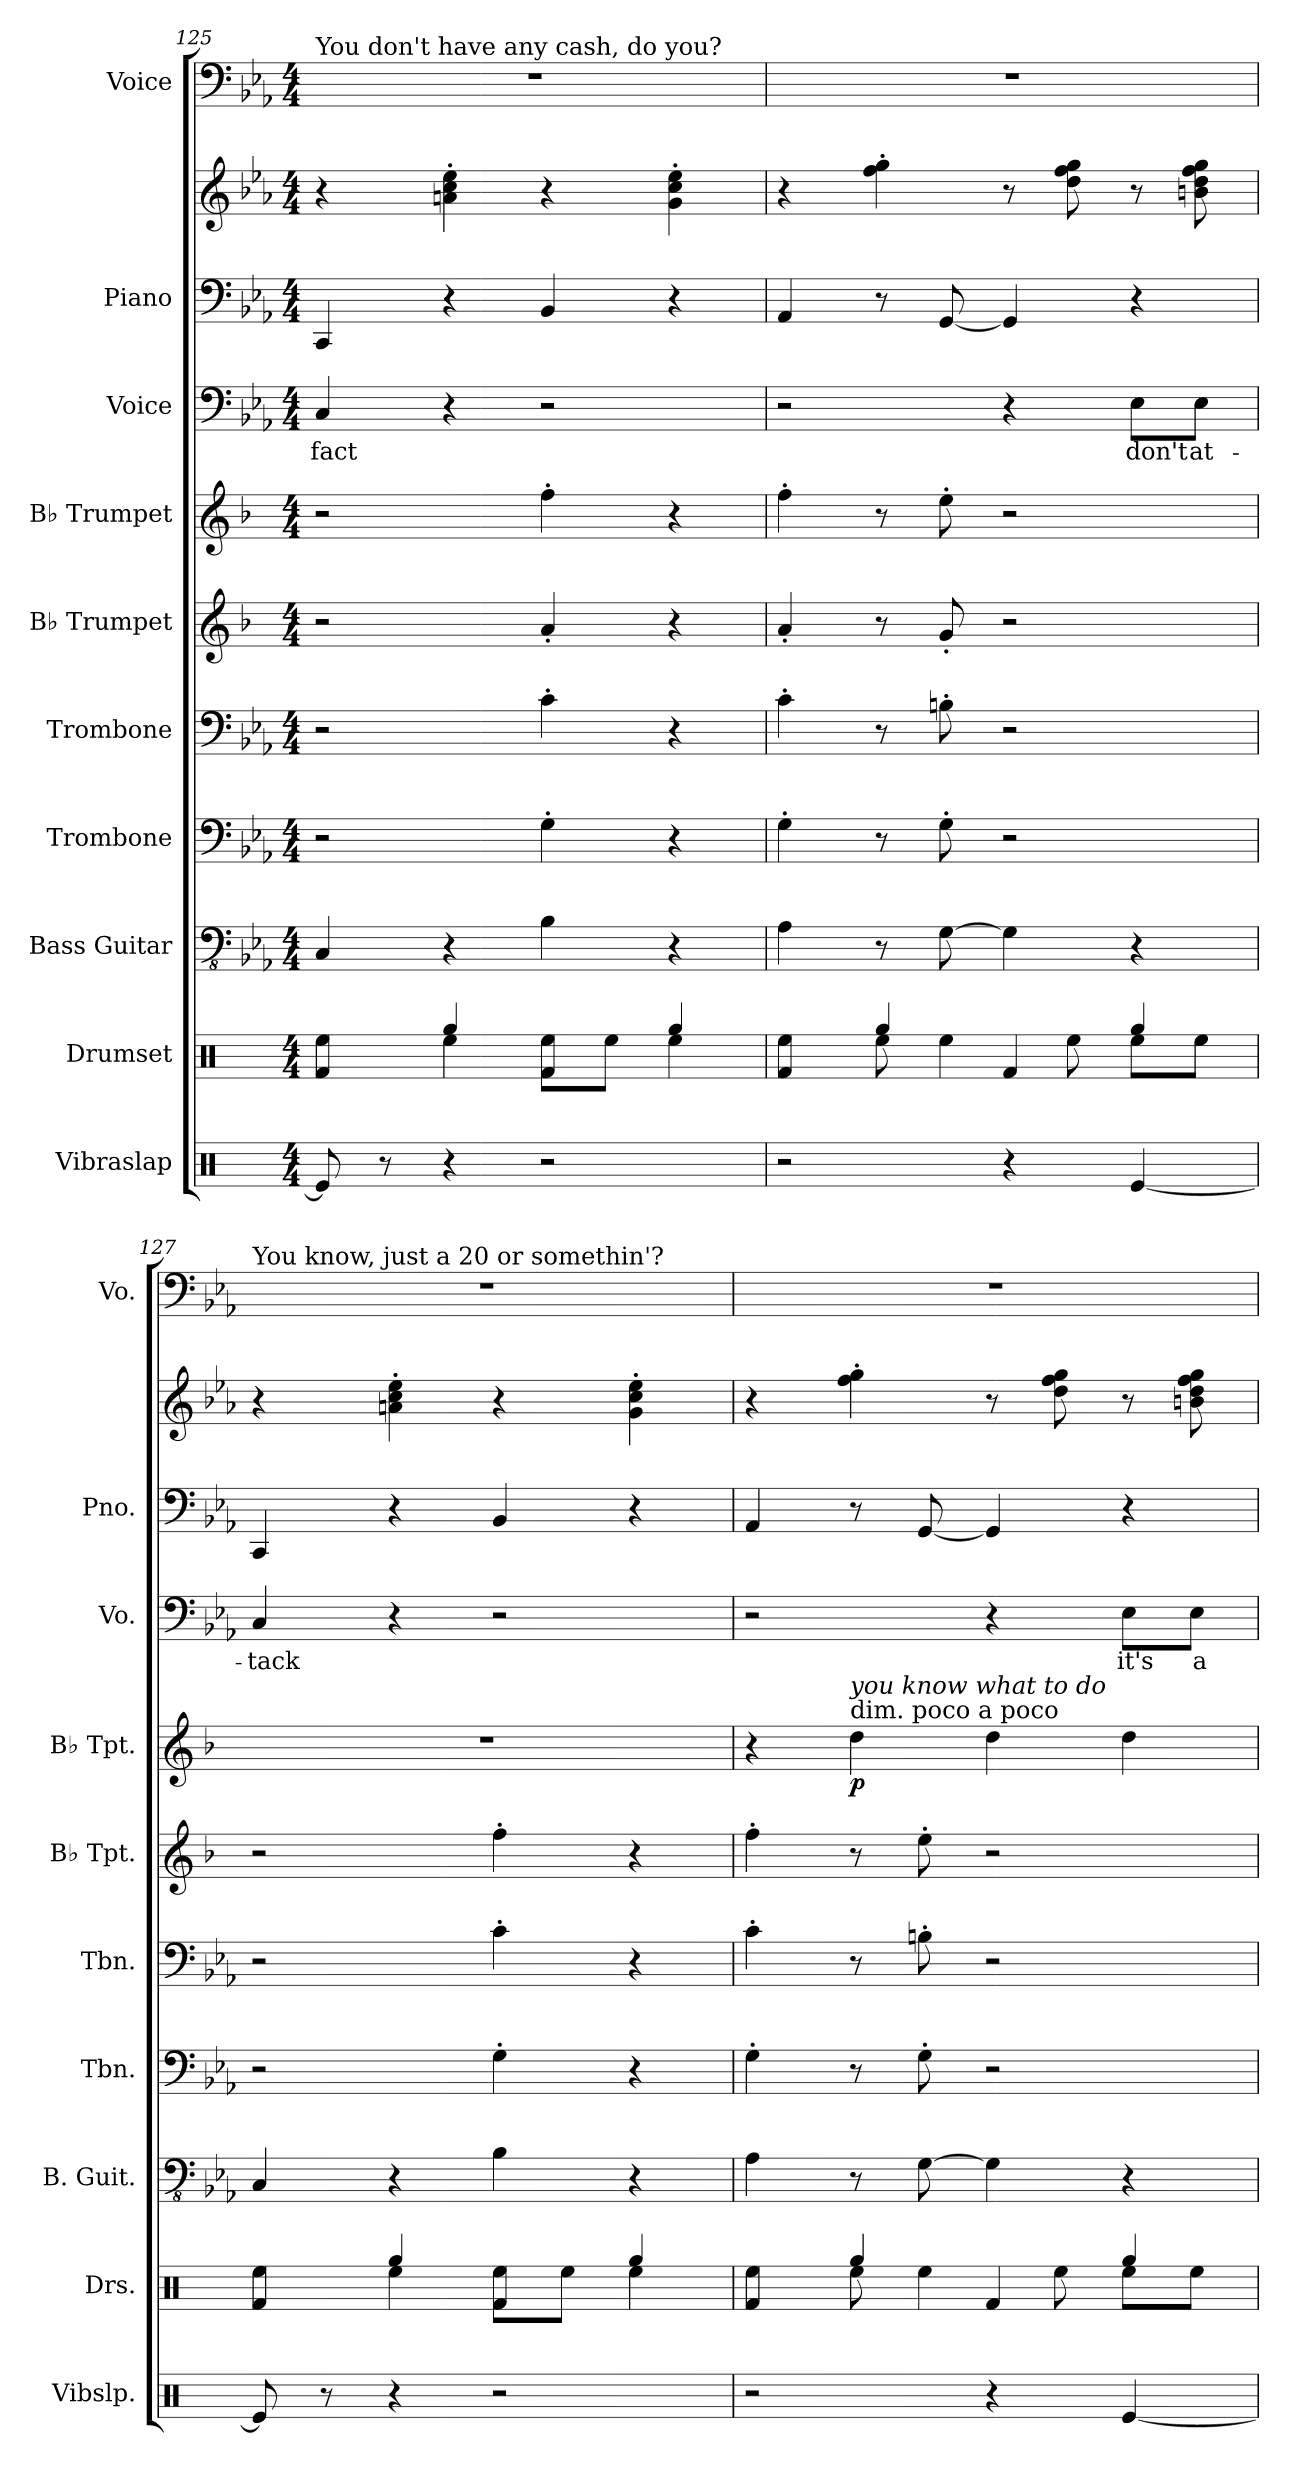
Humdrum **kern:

**kern	**kern	**kern	**kern	**kern	**kern	**kern	**dynam	**kern	**text	**kern	**kern	**kern
*part10	*part9	*part8	*part7	*part6	*part5	*part4	*part4	*part3	*part3	*part2	*part2	*part1
*staff11	*staff10	*staff9	*staff8	*staff7	*staff6	*staff5	*staff5	*staff4	*staff4	*staff3	*staff2	*staff1
*I"Vibraslap	*I"Drumset	*I"Bass Guitar	*I"Trombone	*I"Trombone	*I"B♭ Trumpet	*I"B♭ Trumpet	*	*I"Voice	*	*I"Piano	*	*I"Voice
*I'Vibslp.	*I'Drs.	*I'B. Guit.	*I'Tbn.	*I'Tbn.	*I'B♭ Tpt.	*I'B♭ Tpt.	*	*I'Vo.	*	*I'Pno.	*	*I'Vo.
*clefX	*clefX	*clefFv4	*clefF4	*clefF4	*clefG2	*clefG2	*	*clefF4	*	*clefF4	*clefG2	*clefF4
*	*	*	*	*	*ITrd1c2	*ITrd1c2	*	*	*	*	*	*
*k[]	*k[]	*k[b-e-a-]	*k[b-e-a-]	*k[b-e-a-]	*k[b-e-a-]	*k[b-e-a-]	*	*k[b-e-a-]	*	*k[b-e-a-]	*k[b-e-a-]	*k[b-e-a-]
*M4/4	*M4/4	*M4/4	*M4/4	*M4/4	*M4/4	*M4/4	*	*M4/4	*	*M4/4	*M4/4	*M4/4
=125	=125	=125	=125	=125	=125	=125	=125	=125	=125	=125	=125	=125
*	*^	*	*	*	*	*	*	*	*	*	*	*
!	!	!	!	!	!	!	!	!	!	!	!	!	!LO:TX:a:t=You don't have any cash, do you?
!	!	!	!	!	!	!	!	!	!	!LO:LY:b	!	!	!
8Re/]	4Rf/	4Ree\	4CC/	2r	2r	2r	2r	.	4C/	fact	4CC/	4r	1r
8r	.	.	.	.	.	.	.	.	.	.	.	.	.
4r	4Rgg/	4Ree\	4r	.	.	.	.	.	4r	.	4r	4an\' 4cc\' 4ee-\'	.
2r	4Rf/	8Ree\L	4BB-\	4G'\	4c'\	4g'/	4ee-'\	.	2r	.	4BB-/	4r	.
.	.	8Ree\J	.	.	.	.	.	.	.	.	.	.	.
.	4Rgg/	4Ree\	4r	4r	4r	4r	4r	.	.	.	4r	4g\' 4cc\' 4ee-\'	.
!!LO:PB:g=z
=126	=126	=126	=126	=126	=126	=126	=126	=126	=126	=126	=126	=126	=126
2r	4Rf/	4Ree\	4AA-\	4G'\	4c'\	4g'/	4ee-'\	.	2r	.	4AA-/	4r	1r
.	4Rgg/	8Ree\	8r	8r	8r	8r	8r	.	.	.	8r	4ff\' 4gg\'	.
.	.	4Ree\	[8GG\	8G'\	8Bn'\	8f'/	8dd'\	.	.	.	[8GG/	.	.
4r	4Rf/	.	4GG\]	2r	2r	2r	2r	.	4r	.	4GG/]	8r	.
.	.	8Ree\	.	.	.	.	.	.	.	.	.	8dd\ 8ff\ 8gg\	.
!	!	!	!	!	!	!	!	!	!	!LO:LY:b	!	!	!
[4Re/	4Rgg/	8Ree\L	4r	.	.	.	.	.	8E-\L	don't	4r	8r	.
!	!	!	!	!	!	!	!	!	!	!LO:LY:b	!	!	!
.	.	8Ree\J	.	.	.	.	.	.	8E-\J	at-	.	8bn\ 8dd\ 8ff\ 8gg\	.
=127	=127	=127	=127	=127	=127	=127	=127	=127	=127	=127	=127	=127	=127
!	!	!	!	!	!	!	!	!	!	!	!	!	!LO:TX:a:t=You know, just a 20 or somethin'?
!	!	!	!	!	!	!	!	!	!	!LO:LY:b	!	!	!
8Re/]	4Rf/	4Ree\	4CC/	2r	2r	2r	1r	.	4C/	-tack	4CC/	4r	1r
8r	.	.	.	.	.	.	.	.	.	.	.	.	.
4r	4Rgg/	4Ree\	4r	.	.	.	.	.	4r	.	4r	4an\' 4cc\' 4ee-\'	.
2r	4Rf/	8Ree\L	4BB-\	4G'\	4c'\	4ee-'\	.	.	2r	.	4BB-/	4r	.
.	.	8Ree\J	.	.	.	.	.	.	.	.	.	.	.
.	4Rgg/	4Ree\	4r	4r	4r	4r	.	.	.	.	4r	4g\' 4cc\' 4ee-\'	.
=128	=128	=128	=128	=128	=128	=128	=128	=128	=128	=128	=128	=128	=128
2r	4Rf/	4Ree\	4AA-\	4G'\	4c'\	4ee-'\	4r	.	2r	.	4AA-/	4r	1r
!	!	!	!	!	!	!	!LO:TX:a:t=dim. poco a poco	!	!	!	!	!	!
!	!	!	!	!	!	!	!LO:TX:a:i:t=you know what to do	!	!	!	!	!	!
!	!	!	!	!	!	!	!	!LO:DY:b	!	!	!	!	!
.	4Rgg/	8Ree\	8r	8r	8r	8r	4cc\	p	.	.	8r	4ff\' 4gg\'	.
.	.	4Ree\	[8GG\	8G'\	8Bn'\	8dd'\	.	.	.	.	[8GG/	.	.
4r	4Rf/	.	4GG\]	2r	2r	2r	4cc\	.	4r	.	4GG/]	8r	.
.	.	8Ree\	.	.	.	.	.	.	.	.	.	8dd\ 8ff\ 8gg\	.
!	!	!	!	!	!	!	!	!	!	!LO:LY:b	!	!	!
[4Re/	4Rgg/	8Ree\L	4r	.	.	.	4cc\	.	8E-\L	it's	4r	8r	.
!	!	!	!	!	!	!	!	!	!	!LO:LY:b	!	!	!
.	.	8Ree\J	.	.	.	.	.	.	8E-\J	a	.	8bn\ 8dd\ 8ff\ 8gg\	.
*	*v	*v	*	*	*	*	*	*	*	*	*	*	*
=	=	=	=	=	=	=	=	=	=	=	=	=
*-	*-	*-	*-	*-	*-	*-	*-	*-	*-	*-	*-	*-
